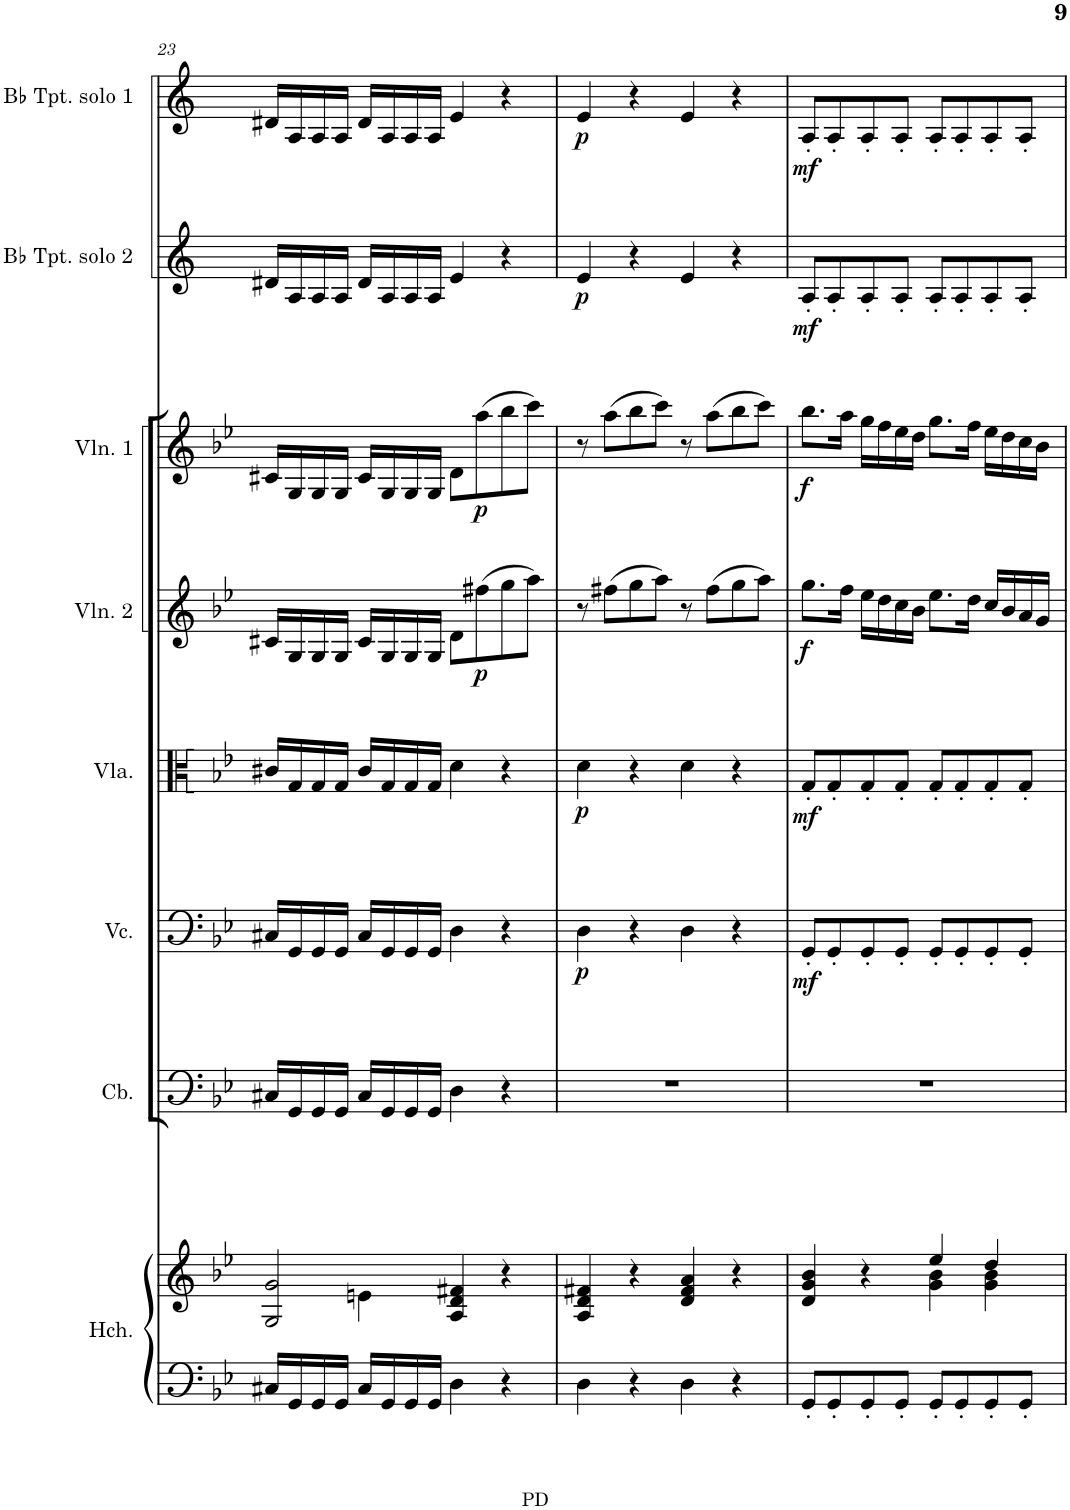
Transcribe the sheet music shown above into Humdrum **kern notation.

**kern	**kern	**kern	**kern	**dynam	**kern	**dynam	**kern	**dynam	**kern	**dynam	**kern	**dynam	**kern	**dynam
*part8	*part8	*part7	*part6	*part6	*part5	*part5	*part4	*part4	*part3	*part3	*part2	*part2	*part1	*part1
*staff9	*staff8	*staff7	*staff6	*staff6	*staff5	*staff5	*staff4	*staff4	*staff3	*staff3	*staff2	*staff2	*staff1	*staff1
*I"Harpsichord	*	*I"Contrabass	*I"Violoncello	*	*I"Viola	*	*I"Violin 2	*	*I"Violin 1	*	*I"Bb Trumpet solo 2	*	*I"Bb Trumpet solo 1	*
*I'Hch.	*	*I'Cb.	*I'Vc.	*	*I'Vla.	*	*I'Vln. 2	*	*I'Vln. 1	*	*I'Bb Tpt. solo 2	*	*I'Bb Tpt. solo 1	*
!!LO:PB:g=z
*clefF4	*clefG2	*clefF4	*clefF4	*	*clefC3	*	*clefG2	*	*clefG2	*	*clefG2	*	*clefG2	*
*	*	*Trd7c12	*	*	*	*	*	*	*	*	*Trd1c2	*	*Trd1c2	*
*k[b-e-]	*k[b-e-]	*k[b-e-]	*k[b-e-]	*	*k[b-e-]	*	*k[b-e-]	*	*k[b-e-]	*	*k[]	*	*k[]	*
*M4/4	*M4/4	*M4/4	*M4/4	*	*M4/4	*	*M4/4	*	*M4/4	*	*M4/4	*	*M4/4	*
*met(c)	*met(c)	*met(c)	*met(c)	*	*met(c)	*	*met(c)	*	*met(c)	*	*met(c)	*	*met(c)	*
=23	=23	=23	=23	=23	=23	=23	=23	=23	=23	=23	=23	=23	=23	=23
*	*^	*	*	*	*	*	*	*	*	*	*	*	*	*
16C#X/LL	2G/ 2g/	4ryy	16C#X/LL	16C#X/LL	.	16c#X/LL	.	16c#X/LL	.	16c#X/LL	.	16d#X/LL	.	16d#X/LL	.
16GG/	.	.	16GG/	16GG/	.	16G/	.	16G/	.	16G/	.	16A/	.	16A/	.
16GG/	.	.	16GG/	16GG/	.	16G/	.	16G/	.	16G/	.	16A/	.	16A/	.
16GG/JJ	.	.	16GG/JJ	16GG/JJ	.	16G/JJ	.	16G/JJ	.	16G/JJ	.	16A/JJ	.	16A/JJ	.
16C#/LL	.	4en\	16C#/LL	16C#/LL	.	16c#/LL	.	16c#/LL	.	16c#/LL	.	16d#/LL	.	16d#/LL	.
16GG/	.	.	16GG/	16GG/	.	16G/	.	16G/	.	16G/	.	16A/	.	16A/	.
16GG/	.	.	16GG/	16GG/	.	16G/	.	16G/	.	16G/	.	16A/	.	16A/	.
16GG/JJ	.	.	16GG/JJ	16GG/JJ	.	16G/JJ	.	16G/JJ	.	16G/JJ	.	16A/JJ	.	16A/JJ	.
4D\	4A/ 4d/ 4f#X/	2ryy	4D\	4D\	.	4d\	.	8d\L	.	8d\L	.	4e/	.	4e/	.
!	!	!	!	!	!	!	!	!	!LO:DY:b	!	!LO:DY:b	!	!	!	!
.	.	.	.	.	.	.	.	(8ff#X\	p	(8aa\	p	.	.	.	.
4r	4r	.	4r	4r	.	4r	.	8gg\	.	8bb-\	.	4r	.	4r	.
.	.	.	.	.	.	.	.	8aa\J)	.	8ccc\J)	.	.	.	.	.
*	*v	*v	*	*	*	*	*	*	*	*	*	*	*	*	*
=24	=24	=24	=24	=24	=24	=24	=24	=24	=24	=24	=24	=24	=24	=24
!	!	!	!	!LO:DY:b	!	!LO:DY:b	!	!	!	!	!	!LO:DY:b	!	!LO:DY:b
4D\	4A/ 4d/ 4f#X/	1r	4D\	p	4d\	p	8r	.	8r	.	4e/	p	4e/	p
.	.	.	.	.	.	.	(8ff#X\L	.	(8aa\L	.	.	.	.	.
4r	4r	.	4r	.	4r	.	8gg\	.	8bb-\	.	4r	.	4r	.
.	.	.	.	.	.	.	8aa\J)	.	8ccc\J)	.	.	.	.	.
4D\	4d/ 4f#/ 4a/	.	4D\	.	4d\	.	8r	.	8r	.	4e/	.	4e/	.
.	.	.	.	.	.	.	(8ff#\L	.	(8aa\L	.	.	.	.	.
4r	4r	.	4r	.	4r	.	8gg\	.	8bb-\	.	4r	.	4r	.
.	.	.	.	.	.	.	8aa\J)	.	8ccc\J)	.	.	.	.	.
=25	=25	=25	=25	=25	=25	=25	=25	=25	=25	=25	=25	=25	=25	=25
*	*^	*	*	*	*	*	*	*	*	*	*	*	*	*
!	!	!	!	!	!LO:DY:b	!	!LO:DY:b	!	!LO:DY:b	!	!LO:DY:b	!	!LO:DY:b	!	!LO:DY:b
8GG'/L	4d/ 4g/ 4b-/	2ryy	1r	8GG'/L	mf	8G'/L	mf	8.gg\L	f	8.bb-\L	f	8A'/L	mf	8A'/L	mf
8GG'/	.	.	.	8GG'/	.	8G'/	.	.	.	.	.	8A'/	.	8A'/	.
.	.	.	.	.	.	.	.	16ff\Jk	.	16aa\Jk	.	.	.	.	.
8GG'/	4r	.	.	8GG'/	.	8G'/	.	16ee-\LL	.	16gg\LL	.	8A'/	.	8A'/	.
.	.	.	.	.	.	.	.	16dd\	.	16ff\	.	.	.	.	.
8GG'/J	.	.	.	8GG'/J	.	8G'/J	.	16cc\	.	16ee-\	.	8A'/J	.	8A'/J	.
.	.	.	.	.	.	.	.	16b-\JJ	.	16dd\JJ	.	.	.	.	.
8GG'/L	4ee-/	4g\ 4b-\	.	8GG'/L	.	8G'/L	.	8.ee-\L	.	8.gg\L	.	8A'/L	.	8A'/L	.
8GG'/	.	.	.	8GG'/	.	8G'/	.	.	.	.	.	8A'/	.	8A'/	.
.	.	.	.	.	.	.	.	16dd\Jk	.	16ff\Jk	.	.	.	.	.
8GG'/	4dd/	4g\ 4b-\	.	8GG'/	.	8G'/	.	16cc/LL	.	16ee-\LL	.	8A'/	.	8A'/	.
.	.	.	.	.	.	.	.	16b-/	.	16dd\	.	.	.	.	.
8GG'/J	.	.	.	8GG'/J	.	8G'/J	.	16a/	.	16cc\	.	8A'/J	.	8A'/J	.
.	.	.	.	.	.	.	.	16g/JJ	.	16b-\JJ	.	.	.	.	.
*	*v	*v	*	*	*	*	*	*	*	*	*	*	*	*	*
=	=	=	=	=	=	=	=	=	=	=	=	=	=	=
*-	*-	*-	*-	*-	*-	*-	*-	*-	*-	*-	*-	*-	*-	*-
